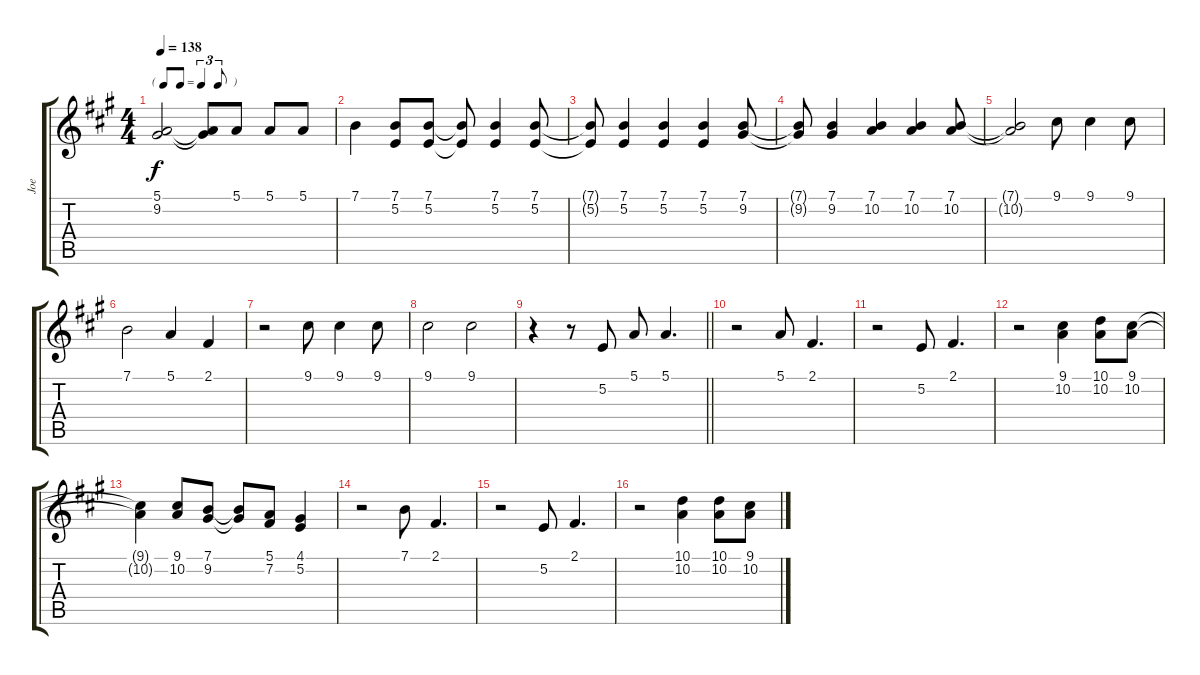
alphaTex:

\track ("Joe" "Joe") {instrument lead1square}
\staff {score tabs}
\tuning (E4 B3 G3 D3 A2 E2) {hide}
\ts (4 4)
\tf triplet8th
\tempo 138
\clef g2
\ks a
(5.1{t} 9.2{t}).2{dy f} (5.1{t} 9.2{t}).8 5.1.8 5.1.8 5.1.8 |
7.1.4 (7.1 5.2).8 (7.1 5.2).8 (7.1{t} 5.2{t}).8 (7.1 5.2).4 (7.1 5.2).8 |
(7.1{t} 5.2{t}).8 (7.1 5.2).4 (7.1 5.2).4 (7.1 5.2).4 (7.1 9.2).8 |
(7.1{t} 9.2{t}).8 (7.1 9.2).4 (7.1 10.2).4 (7.1 10.2).4 (7.1 10.2).8 |
(7.1{t} 10.2{t}).2 9.1.8 9.1.4 9.1.8 |
7.1.2 5.1.4 2.1.4 |
r.2 9.1.8 9.1.4 9.1.8 |
9.1.2 9.1.2 |
\barLineRight lightlight
r.4 r.8 5.2.8 5.1.8 5.1.4{d} |
r.2 5.1.8 2.1.4{d} |
r.2 5.2.8 2.1.4{d} |
r.2 (9.1 10.2).4 (10.1 10.2).8 (9.1 10.2).8 |
(9.1{t} 10.2{t}).4 (9.1 10.2).8 (7.1 9.2).8 (7.1{t} 9.2{t}).8 (5.1 7.2).8 (4.1 5.2).4 |
r.2 7.1.8 2.1.4{d} |
r.2 5.2.8 2.1.4{d} |
r.2 (10.1 10.2).4 (10.1 10.2).8 (9.1 10.2).8
